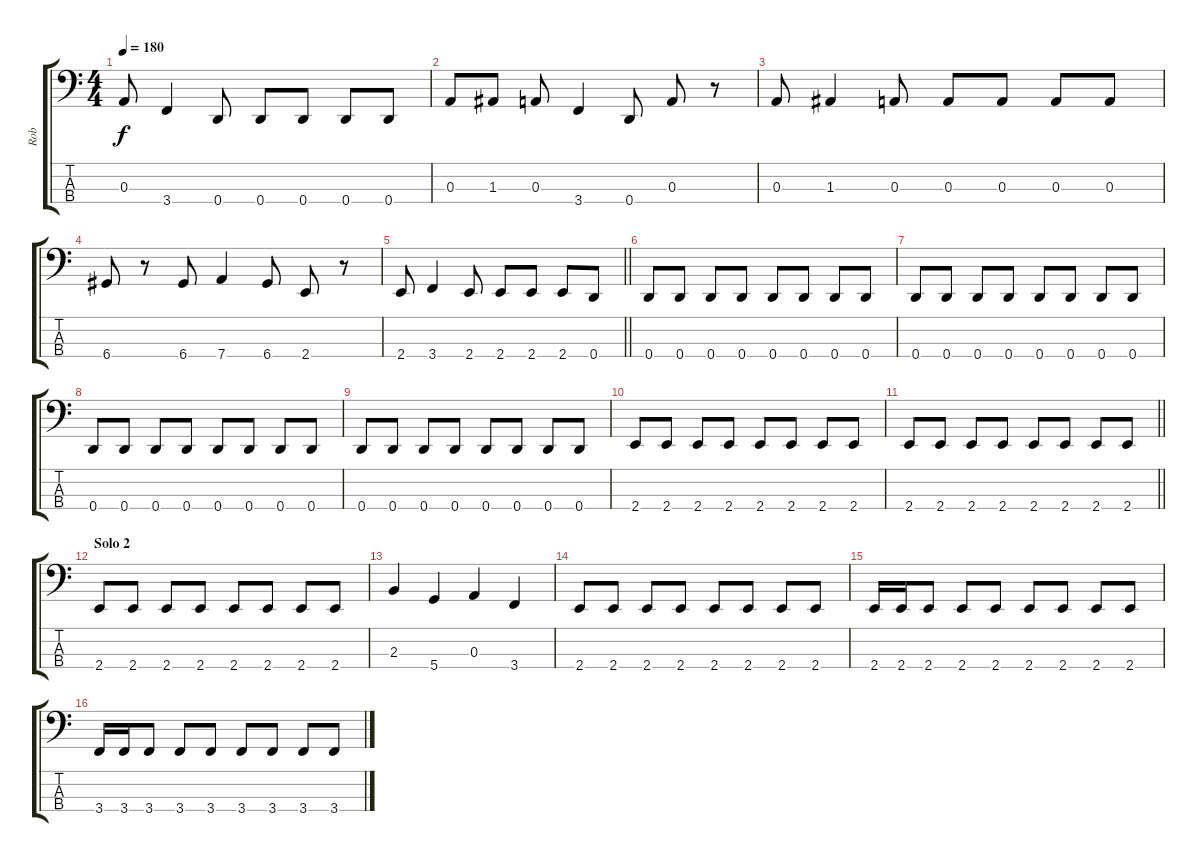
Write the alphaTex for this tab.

\track ("Rob" "Rob") {instrument electricbasspick}
\staff {score tabs}
\tuning (G2 D2 A1 D1) {hide}
\ts (4 4)
\tempo 180
\clef f4
\ks c
0.3.8{dy f} 3.4.4 0.4.8 0.4.8 0.4.8 0.4.8 0.4.8 |
0.3.8 1.3.8 0.3.8 3.4.4 0.4.8 0.3.8 r.8 |
0.3.8 1.3.4 0.3.8 0.3.8 0.3.8 0.3.8 0.3.8 |
6.4.8 r.8 6.4.8 7.4.4 6.4.8 2.4.8 r.8 |
\barLineRight lightlight
2.4.8 3.4.4 2.4.8 2.4.8 2.4.8 2.4.8 0.4.8 |
\section ("" "")
0.4.8 0.4.8 0.4.8 0.4.8 0.4.8 0.4.8 0.4.8 0.4.8 |
0.4.8 0.4.8 0.4.8 0.4.8 0.4.8 0.4.8 0.4.8 0.4.8 |
0.4.8 0.4.8 0.4.8 0.4.8 0.4.8 0.4.8 0.4.8 0.4.8 |
0.4.8 0.4.8 0.4.8 0.4.8 0.4.8 0.4.8 0.4.8 0.4.8 |
2.4.8 2.4.8 2.4.8 2.4.8 2.4.8 2.4.8 2.4.8 2.4.8 |
\barLineRight lightlight
2.4.8 2.4.8 2.4.8 2.4.8 2.4.8 2.4.8 2.4.8 2.4.8 |
\section ("" "Solo 2")
2.4.8 2.4.8 2.4.8 2.4.8 2.4.8 2.4.8 2.4.8 2.4.8 |
2.3.4 5.4.4 0.3.4 3.4.4 |
2.4.8 2.4.8 2.4.8 2.4.8 2.4.8 2.4.8 2.4.8 2.4.8 |
2.4.16 2.4.16 2.4.8 2.4.8 2.4.8 2.4.8 2.4.8 2.4.8 2.4.8 |
3.4.16 3.4.16 3.4.8 3.4.8 3.4.8 3.4.8 3.4.8 3.4.8 3.4.8
